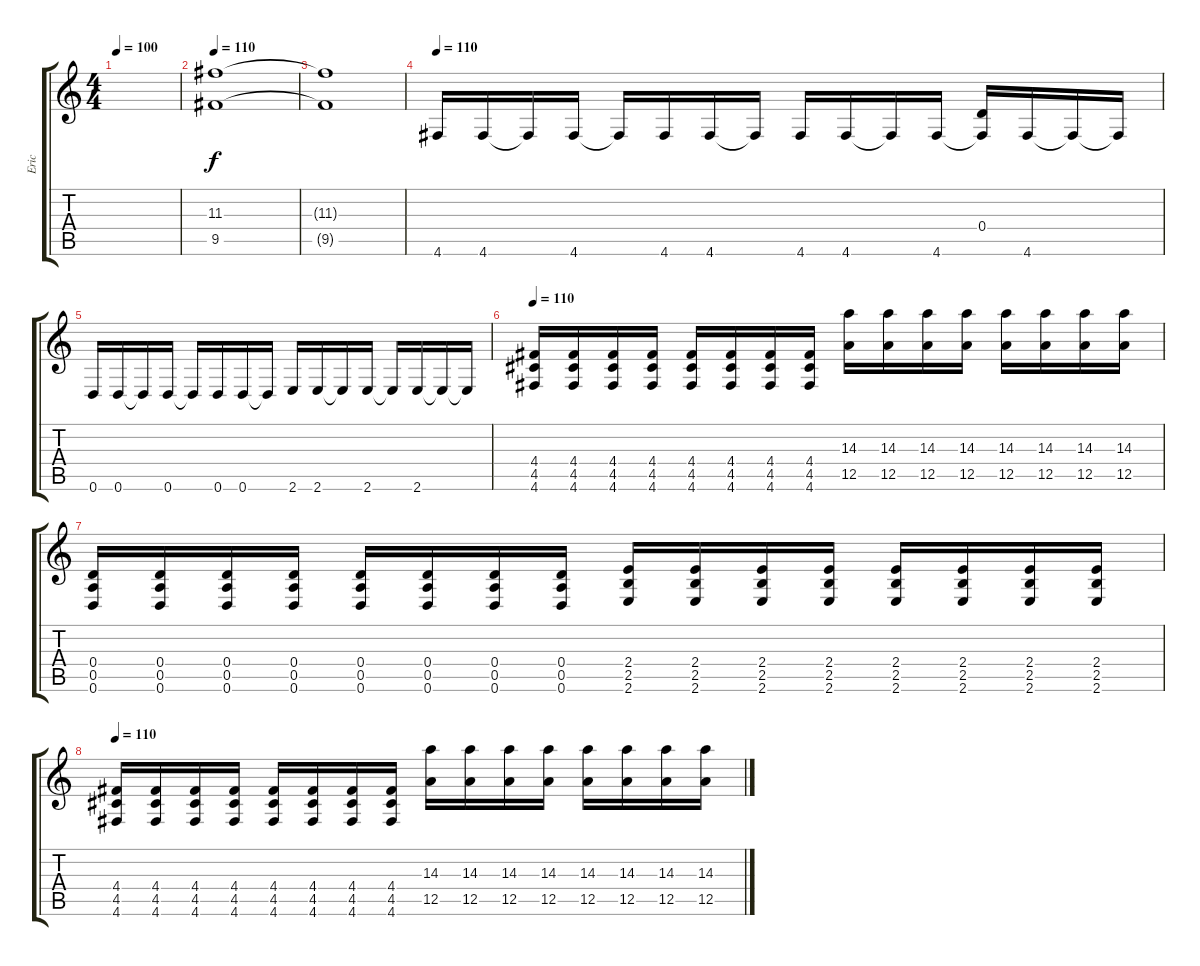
\track ("Eric" "Eric") {instrument distortionguitar}
\staff {score tabs}
\tuning (E4 B3 G3 D3 A2 D2) {hide}
\ts (4 4)
\tempo 100
\clef g2
\ks c
|
\tempo 110
(11.3{t} 9.5{t}).1 |
(11.3{t} 9.5{t}).1 |
\tempo 110
4.6.16{volume 3} 4.6.16 4.6{t}.16 4.6.16 4.6{t}.16 4.6.16 4.6.16 4.6{t}.16 4.6.16 4.6.16 4.6{t}.16 4.6.16 (0.4 4.6{t}).16 4.6.16 4.6{t}.16 4.6{t}.16 |
0.6.16 0.6.16 0.6{t}.16 0.6.16 0.6{t}.16 0.6.16 0.6.16 0.6{t}.16 2.6.16 2.6.16 2.6{t}.16 2.6.16 2.6{t}.16 2.6.16 2.6{t}.16 2.6{t}.16 |
\tempo 110
(4.4 4.5 4.6).16{volume 13} (4.4 4.5 4.6).16 (4.4 4.5 4.6).16 (4.4 4.5 4.6).16 (4.4 4.5 4.6).16 (4.4 4.5 4.6).16 (4.4 4.5 4.6).16 (4.4 4.5 4.6).16 (14.3 12.5).16 (14.3 12.5).16 (14.3 12.5).16 (14.3 12.5).16 (14.3 12.5).16 (14.3 12.5).16 (14.3 12.5).16 (14.3 12.5).16 |
(0.4 0.5 0.6).16 (0.4 0.5 0.6).16 (0.4 0.5 0.6).16 (0.4 0.5 0.6).16 (0.4 0.5 0.6).16 (0.4 0.5 0.6).16 (0.4 0.5 0.6).16 (0.4 0.5 0.6).16 (2.4 2.5 2.6).16 (2.4 2.5 2.6).16 (2.4 2.5 2.6).16 (2.4 2.5 2.6).16 (2.4 2.5 2.6).16 (2.4 2.5 2.6).16 (2.4 2.5 2.6).16 (2.4 2.5 2.6).16 |
\tempo 110
(4.4 4.5 4.6).16 (4.4 4.5 4.6).16 (4.4 4.5 4.6).16 (4.4 4.5 4.6).16 (4.4 4.5 4.6).16 (4.4 4.5 4.6).16 (4.4 4.5 4.6).16 (4.4 4.5 4.6).16 (14.3 12.5).16 (14.3 12.5).16 (14.3 12.5).16 (14.3 12.5).16 (14.3 12.5).16 (14.3 12.5).16 (14.3 12.5).16 (14.3 12.5).16
